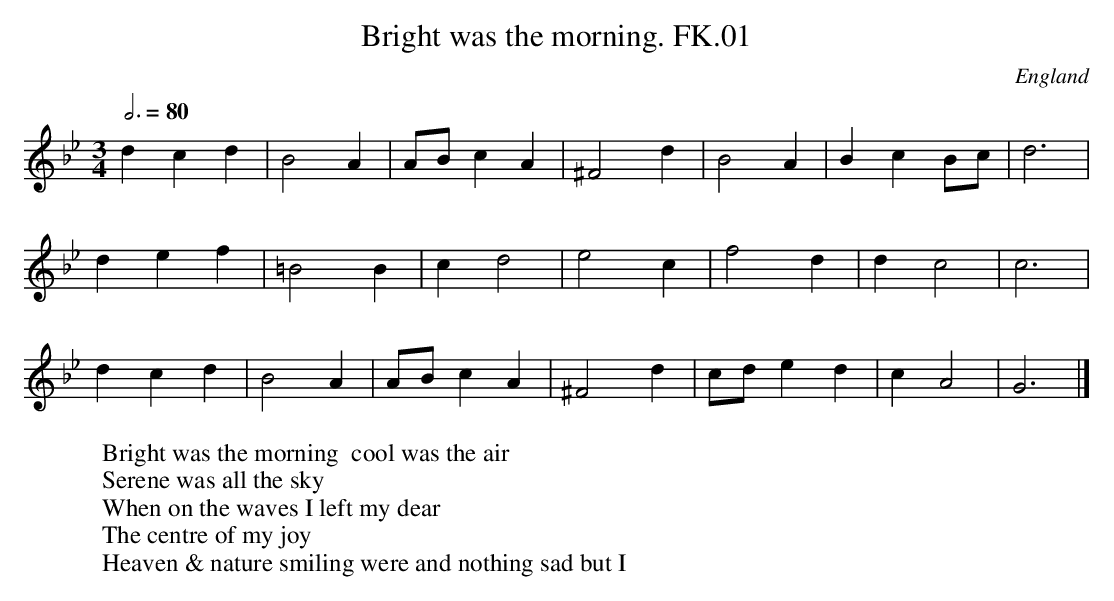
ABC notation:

X:1
T:Bright was the morning. FK.01
L:1/4
M:3/4
O:England
Q:3/4=80
K:Gm
dcd | B2 A | A/B/ c A | ^F2 d | B2 A | B c B/c/| d3 |!
d e f | =B2 B | cd2 | e2 c | f2 d | d c2 |c3 |!
d c d | B2A | A/B/ c A | ^F2 d | c/d/ e d | c A2 | G3 |]
W:Bright was the morning  cool was the air
W:Serene was all the sky
W:When on the waves I left my dear
W:The centre of my joy
W:Heaven & nature smiling were and nothing sad but I
